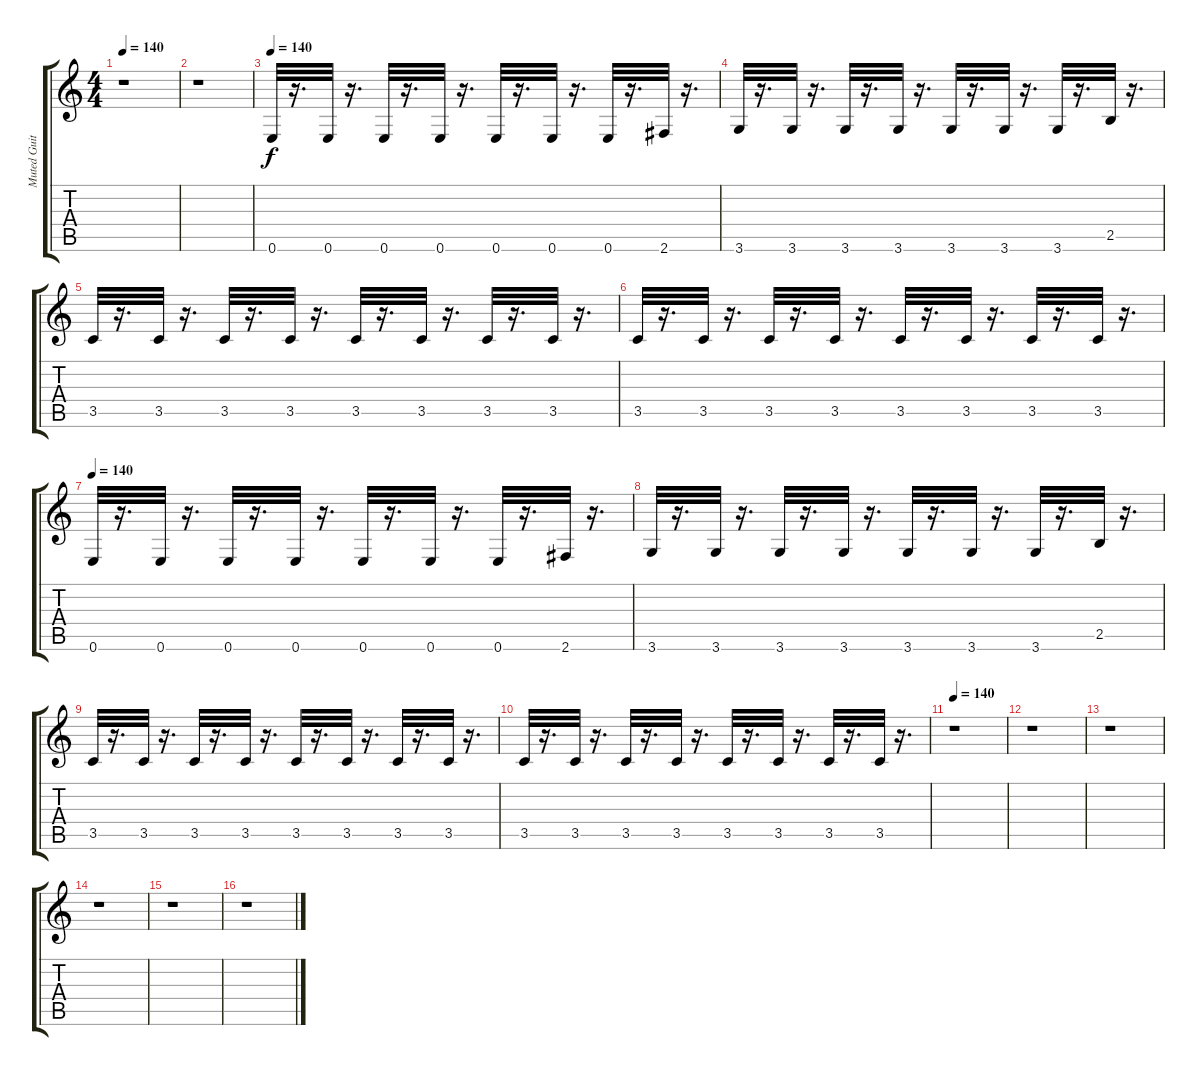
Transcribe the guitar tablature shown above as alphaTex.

\track ("Muted Guitar (R)" "Muted Guit") {instrument overdrivenguitar}
\staff {score tabs}
\tuning (E4 B3 G3 D3 A2 E2) {hide}
\ts (4 4)
\tempo 140
\clef g2
\ks c
r.1{dy f} |
r.1 |
\tempo 140
0.6.32 r.16{d} 0.6.32 r.16{d} 0.6.32 r.16{d} 0.6.32 r.16{d} 0.6.32 r.16{d} 0.6.32 r.16{d} 0.6.32 r.16{d} 2.6.32 r.16{d} |
3.6.32 r.16{d} 3.6.32 r.16{d} 3.6.32 r.16{d} 3.6.32 r.16{d} 3.6.32 r.16{d} 3.6.32 r.16{d} 3.6.32 r.16{d} 2.5.32 r.16{d} |
3.5.32 r.16{d} 3.5.32 r.16{d} 3.5.32 r.16{d} 3.5.32 r.16{d} 3.5.32 r.16{d} 3.5.32 r.16{d} 3.5.32 r.16{d} 3.5.32 r.16{d} |
3.5.32 r.16{d} 3.5.32 r.16{d} 3.5.32 r.16{d} 3.5.32 r.16{d} 3.5.32 r.16{d} 3.5.32 r.16{d} 3.5.32 r.16{d} 3.5.32 r.16{d} |
\tempo 140
0.6.32 r.16{d} 0.6.32 r.16{d} 0.6.32 r.16{d} 0.6.32 r.16{d} 0.6.32 r.16{d} 0.6.32 r.16{d} 0.6.32 r.16{d} 2.6.32 r.16{d} |
3.6.32 r.16{d} 3.6.32 r.16{d} 3.6.32 r.16{d} 3.6.32 r.16{d} 3.6.32 r.16{d} 3.6.32 r.16{d} 3.6.32 r.16{d} 2.5.32 r.16{d} |
3.5.32 r.16{d} 3.5.32 r.16{d} 3.5.32 r.16{d} 3.5.32 r.16{d} 3.5.32 r.16{d} 3.5.32 r.16{d} 3.5.32 r.16{d} 3.5.32 r.16{d} |
3.5.32 r.16{d} 3.5.32 r.16{d} 3.5.32 r.16{d} 3.5.32 r.16{d} 3.5.32 r.16{d} 3.5.32 r.16{d} 3.5.32 r.16{d} 3.5.32 r.16{d} |
\tempo 140
r.1 |
r.1 |
r.1 |
r.1 |
r.1 |
r.1
